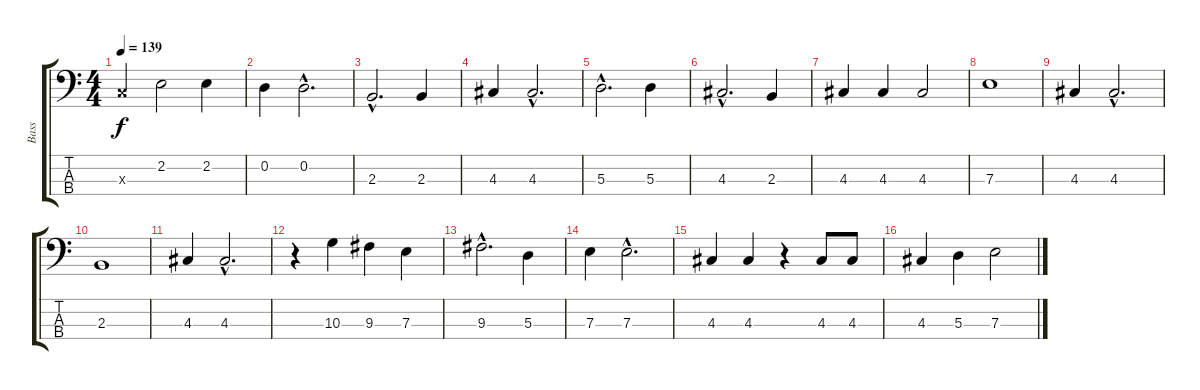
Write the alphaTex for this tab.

\track ("Bass" "Bass") {instrument slapbass2}
\staff {score tabs}
\tuning (G2 D2 A1 E1) {hide}
\ts (4 4)
\tempo 139
\clef f4
\ks c
3.3{x}.4{dy f} 2.2.2 2.2.4 |
0.2.4 0.2{hac}.2{d} |
2.3{hac}.2{d} 2.3.4 |
4.3.4 4.3{hac}.2{d} |
5.3{hac}.2{d} 5.3.4 |
4.3{hac}.2{d} 2.3.4 |
4.3.4 4.3.4 4.3.2 |
7.3.1 |
4.3.4 4.3{hac}.2{d} |
2.3.1 |
4.3.4 4.3{hac}.2{d} |
r.4 10.3.4 9.3.4 7.3.4 |
9.3{hac}.2{d} 5.3.4 |
7.3.4 7.3{hac}.2{d} |
4.3.4 4.3.4 r.4 4.3.8 4.3.8 |
4.3.4 5.3.4 7.3.2
